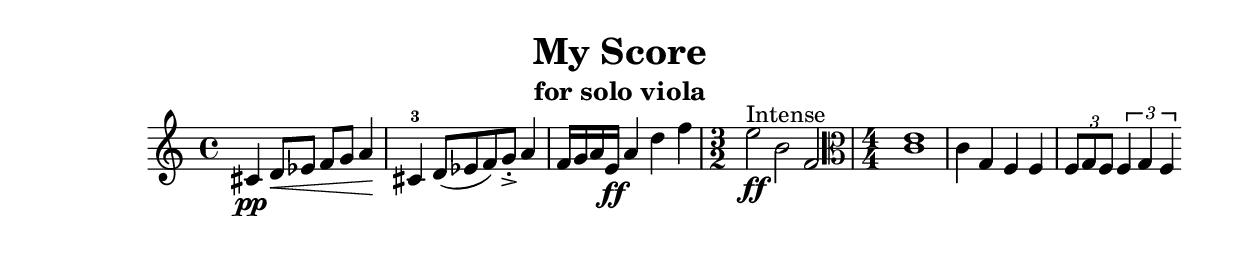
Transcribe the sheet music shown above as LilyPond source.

\version "2.20.0"

% this is my first score

\header {
  title = "My Score"
  subtitle = "for solo viola"
}

% use s/f instead if is/es for sharp/flat
\language "english"

ives = { c4 g f f }

\relative c'
{
  % crecsendo spanner "\<" (goes to next dynamic or termination "\!" )
  cs4\pp d8\< ef f g a4 \!
  % force bars with "[ ]"
  % stacatto "-."
  % accent "->"
  % add a fingering "-3"
  cs,4-3 d8([ ef f) g-.->] a4
  % add dynamic
  f16 g a e\ff a4 d f
  \time 3/2
  % markup text after "^"
  e2 ^"Intense" \ff b f
  \clef alto
  \numericTimeSignature \time 4/4
  % chord (duration outside of "< >"
  < c e> 1
  \ives | 
  \tuplet 3/2 { f8 g f } \tuplet 3/2 { f4 g f }
 }